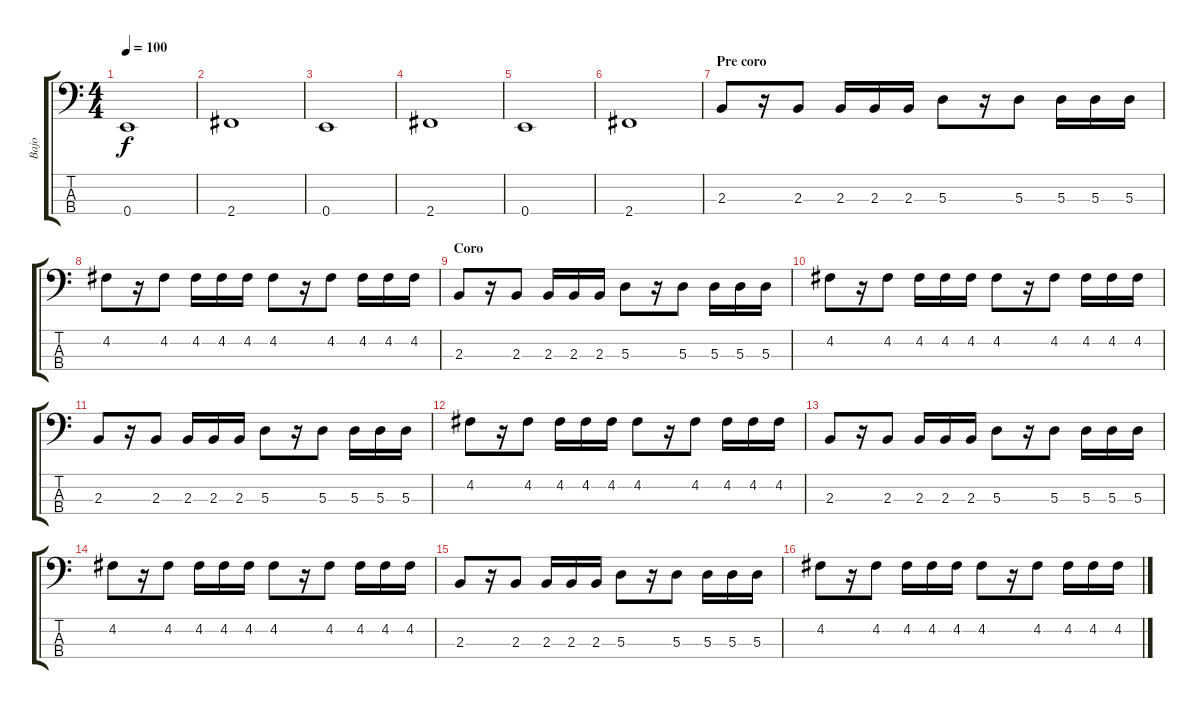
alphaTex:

\track ("Bajo" "Bajo") {instrument electricbassfinger}
\staff {score tabs}
\tuning (G2 D2 A1 E1) {hide}
\ts (4 4)
\tempo 100
\clef f4
\ks c
0.4.1{dy f} |
2.4.1 |
0.4.1 |
2.4.1 |
0.4.1 |
2.4.1 |
\section ("" "Pre coro")
2.3.8 r.16 2.3.8 2.3.16 2.3.16 2.3.16 5.3.8 r.16 5.3.8 5.3.16 5.3.16 5.3.16 |
4.2.8 r.16 4.2.8 4.2.16 4.2.16 4.2.16 4.2.8 r.16 4.2.8 4.2.16 4.2.16 4.2.16 |
\section ("" "Coro")
2.3.8 r.16 2.3.8 2.3.16 2.3.16 2.3.16 5.3.8 r.16 5.3.8 5.3.16 5.3.16 5.3.16 |
4.2.8 r.16 4.2.8 4.2.16 4.2.16 4.2.16 4.2.8 r.16 4.2.8 4.2.16 4.2.16 4.2.16 |
2.3.8 r.16 2.3.8 2.3.16 2.3.16 2.3.16 5.3.8 r.16 5.3.8 5.3.16 5.3.16 5.3.16 |
4.2.8 r.16 4.2.8 4.2.16 4.2.16 4.2.16 4.2.8 r.16 4.2.8 4.2.16 4.2.16 4.2.16 |
2.3.8 r.16 2.3.8 2.3.16 2.3.16 2.3.16 5.3.8 r.16 5.3.8 5.3.16 5.3.16 5.3.16 |
4.2.8 r.16 4.2.8 4.2.16 4.2.16 4.2.16 4.2.8 r.16 4.2.8 4.2.16 4.2.16 4.2.16 |
2.3.8 r.16 2.3.8 2.3.16 2.3.16 2.3.16 5.3.8 r.16 5.3.8 5.3.16 5.3.16 5.3.16 |
4.2.8 r.16 4.2.8 4.2.16 4.2.16 4.2.16 4.2.8 r.16 4.2.8 4.2.16 4.2.16 4.2.16
